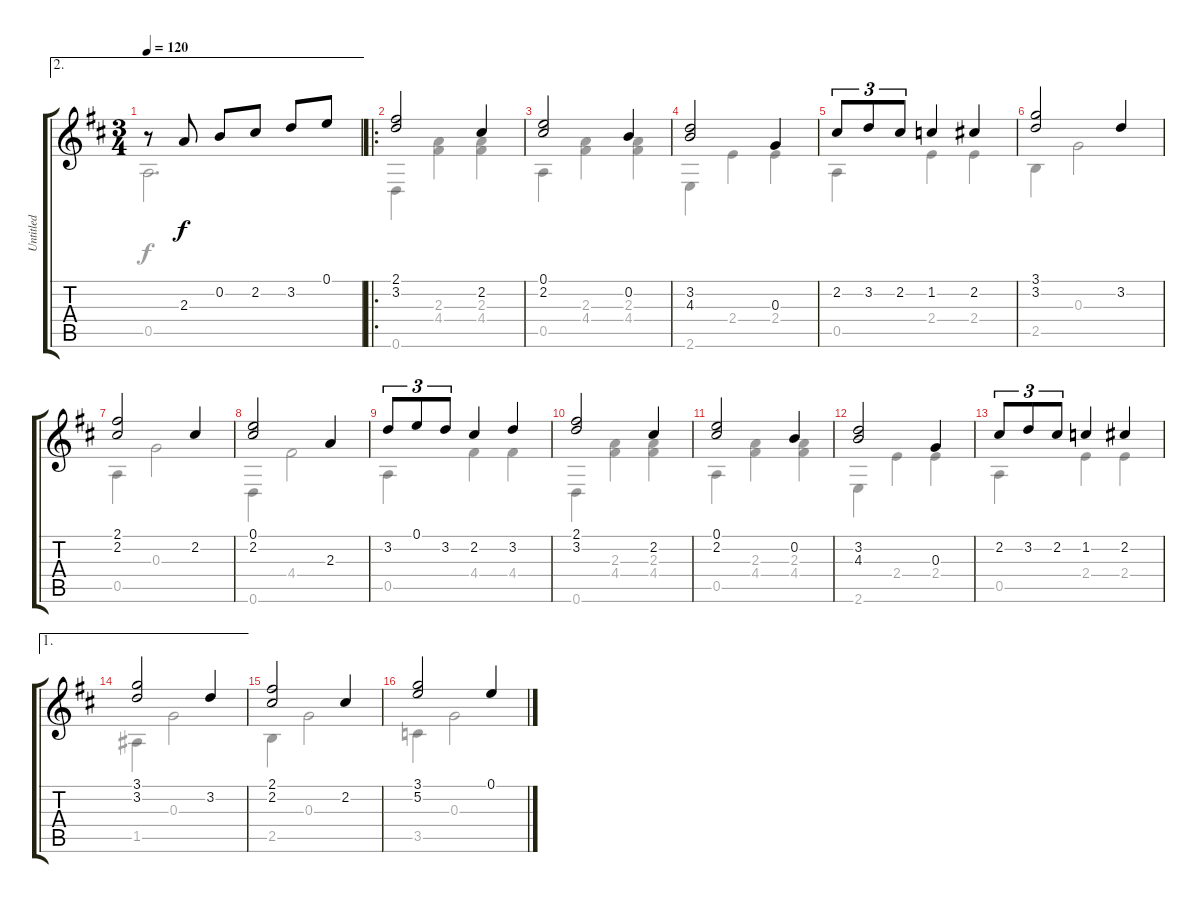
\track ("Untitled" "Untitled") {instrument acousticguitarnylon}
\staff {score tabs}
\tuning (E4 B3 G3 D3 A2 D2) {hide}
\voice
\ae 2
\ts (3 4)
\tempo 120
\clef g2
\ks d
r.8{dy f} 2.3.8 0.2.8 2.2.8 3.2.8 0.1.8 |
\ro
(2.1 3.2).2 2.2.4 |
(0.1 2.2).2 0.2.4 |
(3.2 4.3).2 0.3.4 |
2.2.8{tu (3 2)} 3.2.8{tu (3 2)} 2.2.8{tu (3 2)} 1.2.4 2.2.4 |
(3.1 3.2).2 3.2.4 |
(2.1 2.2).2 2.2.4 |
(0.1 2.2).2 2.3.4 |
3.2.8{tu (3 2)} 0.1.8{tu (3 2)} 3.2.8{tu (3 2)} 2.2.4 3.2.4 |
(2.1 3.2).2 2.2.4 |
(0.1 2.2).2 0.2.4 |
(3.2 4.3).2 0.3.4 |
2.2.8{tu (3 2)} 3.2.8{tu (3 2)} 2.2.8{tu (3 2)} 1.2.4 2.2.4 |
\ae 1
(3.1 3.2).2 3.2.4 |
(2.1 2.2).2 2.2.4 |
(3.1 5.2).2 0.1.4
\voice
\clef g2
\ottava regular
\simile none
\ks d
0.5.2{d dy f} |
0.6.4 (2.3 4.4).4 (2.3 4.4).4 |
0.5.4 (2.3 4.4).4 (2.3 4.4).4 |
2.6.4 2.4.4 2.4.4 |
0.5.4 2.4.4 2.4.4 |
2.5.4 0.3.2 |
0.5.4 0.3.2 |
0.6.4 4.4.2 |
0.5.4 4.4.4 4.4.4 |
0.6.4 (2.3 4.4).4 (2.3 4.4).4 |
0.5.4 (2.3 4.4).4 (2.3 4.4).4 |
2.6.4 2.4.4 2.4.4 |
0.5.4 2.4.4 2.4.4 |
1.5.4 0.3.2 |
2.5.4 0.3.2 |
3.5.4 0.3.2
